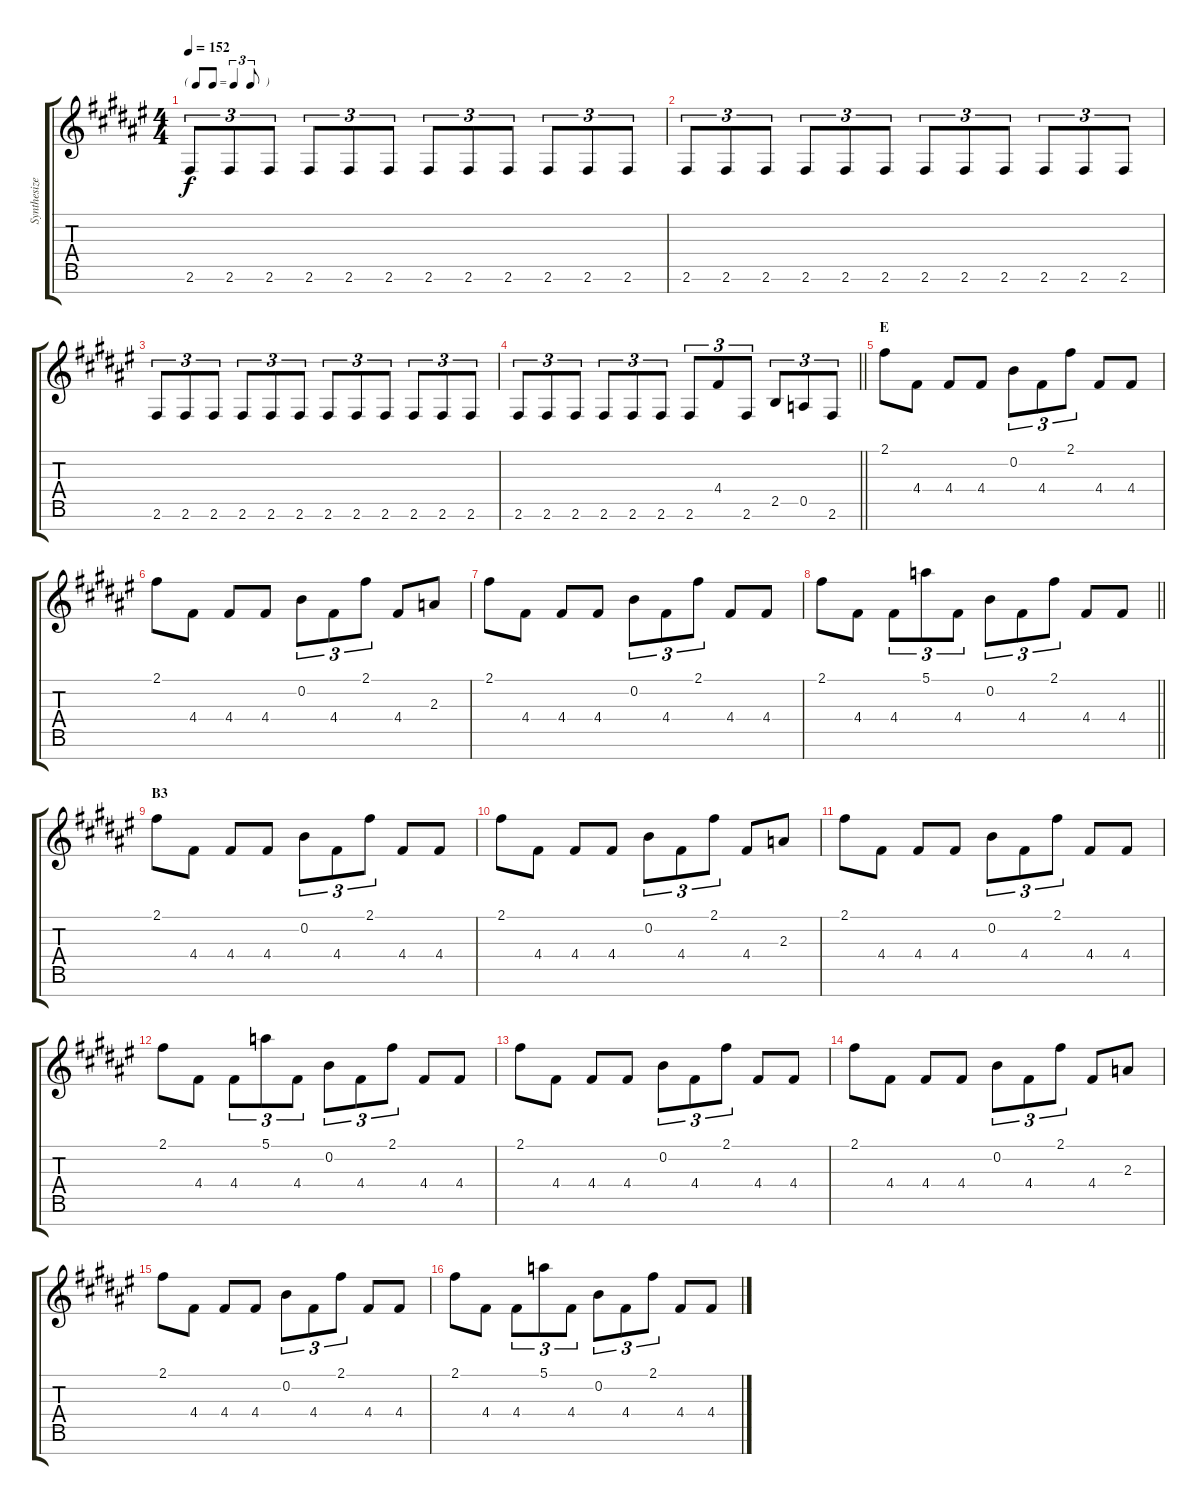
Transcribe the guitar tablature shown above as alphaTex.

\track ("Synthesizer II" "Synthesize") {instrument lead1square}
\staff {score tabs}
\tuning (E5 B4 G4 D4 A3 E3 B2) {hide}
\ts (4 4)
\tf triplet8th
\tempo 152
\clef g2
\ks f#
2.6.8{tu (3 2) dy f} 2.6.8{tu (3 2)} 2.6.8{tu (3 2)} 2.6.8{tu (3 2)} 2.6.8{tu (3 2)} 2.6.8{tu (3 2)} 2.6.8{tu (3 2)} 2.6.8{tu (3 2)} 2.6.8{tu (3 2)} 2.6.8{tu (3 2)} 2.6.8{tu (3 2)} 2.6.8{tu (3 2)} |
2.6.8{tu (3 2)} 2.6.8{tu (3 2)} 2.6.8{tu (3 2)} 2.6.8{tu (3 2)} 2.6.8{tu (3 2)} 2.6.8{tu (3 2)} 2.6.8{tu (3 2)} 2.6.8{tu (3 2)} 2.6.8{tu (3 2)} 2.6.8{tu (3 2)} 2.6.8{tu (3 2)} 2.6.8{tu (3 2)} |
2.6.8{tu (3 2)} 2.6.8{tu (3 2)} 2.6.8{tu (3 2)} 2.6.8{tu (3 2)} 2.6.8{tu (3 2)} 2.6.8{tu (3 2)} 2.6.8{tu (3 2)} 2.6.8{tu (3 2)} 2.6.8{tu (3 2)} 2.6.8{tu (3 2)} 2.6.8{tu (3 2)} 2.6.8{tu (3 2)} |
\barLineRight lightlight
2.6.8{tu (3 2)} 2.6.8{tu (3 2)} 2.6.8{tu (3 2)} 2.6.8{tu (3 2)} 2.6.8{tu (3 2)} 2.6.8{tu (3 2)} 2.6.8{tu (3 2)} 4.4.8{tu (3 2)} 2.6.8{tu (3 2)} 2.5.8{tu (3 2)} 0.5.8{tu (3 2)} 2.6.8{tu (3 2)} |
\section ("" "E")
2.1.8 4.4.8 4.4.8 4.4.8 0.2.8{tu (3 2)} 4.4.8{tu (3 2)} 2.1.8{tu (3 2)} 4.4.8 4.4.8 |
2.1.8 4.4.8 4.4.8 4.4.8 0.2.8{tu (3 2)} 4.4.8{tu (3 2)} 2.1.8{tu (3 2)} 4.4.8 2.3.8 |
2.1.8 4.4.8 4.4.8 4.4.8 0.2.8{tu (3 2)} 4.4.8{tu (3 2)} 2.1.8{tu (3 2)} 4.4.8 4.4.8 |
\barLineRight lightlight
2.1.8 4.4.8 4.4.8{tu (3 2)} 5.1.8{tu (3 2)} 4.4.8{tu (3 2)} 0.2.8{tu (3 2)} 4.4.8{tu (3 2)} 2.1.8{tu (3 2)} 4.4.8 4.4.8 |
\section ("" "B3")
2.1.8 4.4.8 4.4.8 4.4.8 0.2.8{tu (3 2)} 4.4.8{tu (3 2)} 2.1.8{tu (3 2)} 4.4.8 4.4.8 |
2.1.8 4.4.8 4.4.8 4.4.8 0.2.8{tu (3 2)} 4.4.8{tu (3 2)} 2.1.8{tu (3 2)} 4.4.8 2.3.8 |
2.1.8 4.4.8 4.4.8 4.4.8 0.2.8{tu (3 2)} 4.4.8{tu (3 2)} 2.1.8{tu (3 2)} 4.4.8 4.4.8 |
2.1.8 4.4.8 4.4.8{tu (3 2)} 5.1.8{tu (3 2)} 4.4.8{tu (3 2)} 0.2.8{tu (3 2)} 4.4.8{tu (3 2)} 2.1.8{tu (3 2)} 4.4.8 4.4.8 |
2.1.8 4.4.8 4.4.8 4.4.8 0.2.8{tu (3 2)} 4.4.8{tu (3 2)} 2.1.8{tu (3 2)} 4.4.8 4.4.8 |
2.1.8 4.4.8 4.4.8 4.4.8 0.2.8{tu (3 2)} 4.4.8{tu (3 2)} 2.1.8{tu (3 2)} 4.4.8 2.3.8 |
2.1.8 4.4.8 4.4.8 4.4.8 0.2.8{tu (3 2)} 4.4.8{tu (3 2)} 2.1.8{tu (3 2)} 4.4.8 4.4.8 |
2.1.8 4.4.8 4.4.8{tu (3 2)} 5.1.8{tu (3 2)} 4.4.8{tu (3 2)} 0.2.8{tu (3 2)} 4.4.8{tu (3 2)} 2.1.8{tu (3 2)} 4.4.8 4.4.8
